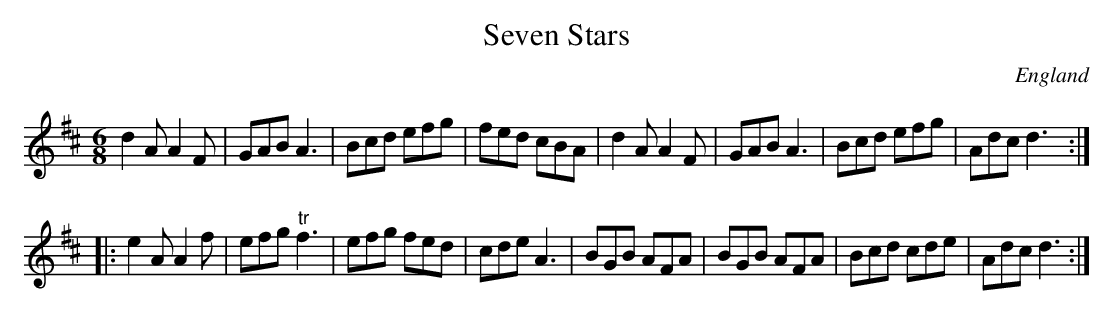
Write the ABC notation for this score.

X:1
T:Seven Stars
M:6/8
O:England
K:D
d2A A2F| GAB A3| Bcd efg| fed cBA| \
d2A A2F| GAB A3| Bcd efg| Adc d3::
e2A A2f| efg "tr"f3| efg fed| cde A3| \
BGB AFA| BGB AFA| Bcd cde| Adc d3:|
